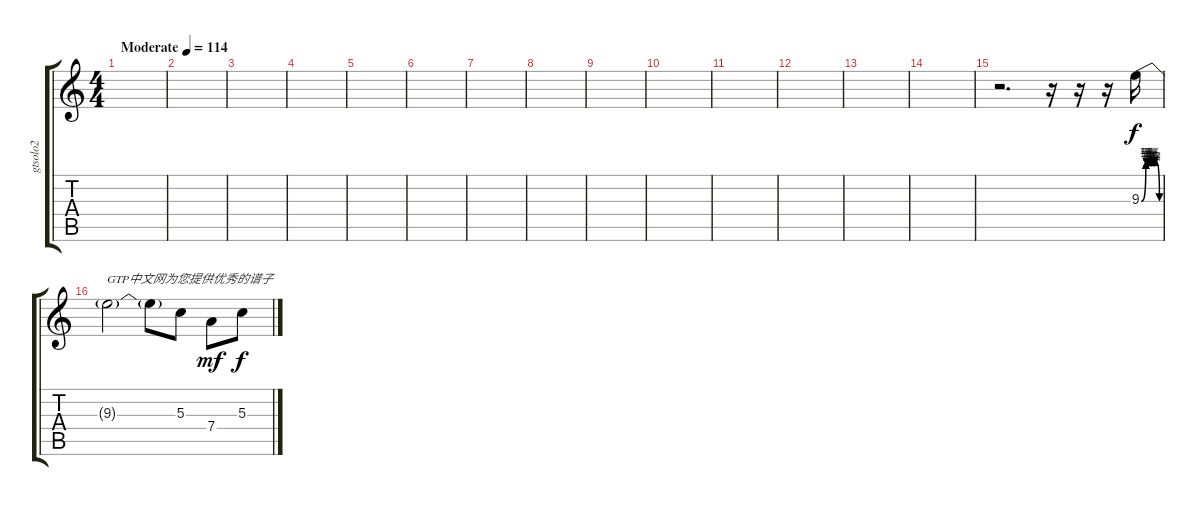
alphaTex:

\track ("gtsolo2" "gtsolo2") {instrument overdrivenguitar}
\staff {score tabs}
\tuning (E4 B3 G3 D3 A2 E2) {hide}
\ts (4 4)
\tempo (114 "Moderate")
\clef g2
\ks c
|
|
|
|
|
|
|
|
|
|
|
|
|
|
r.2{d} r.16 r.16 r.16 9.3{be (custom 0 0 15 2 17 1 20 2 22 1 25 2 28 1 30 2 33 1 35 2 38 1 40 2 43 1 45 2 60 0)}.16{volume 13 balance 8} |
9.3{t}.2{txt "GTP中文网为您提供优秀的谱子" dy f} 9.3{t}.8 5.3.8 7.4.8{dy mf} 5.3.8{dy f}
